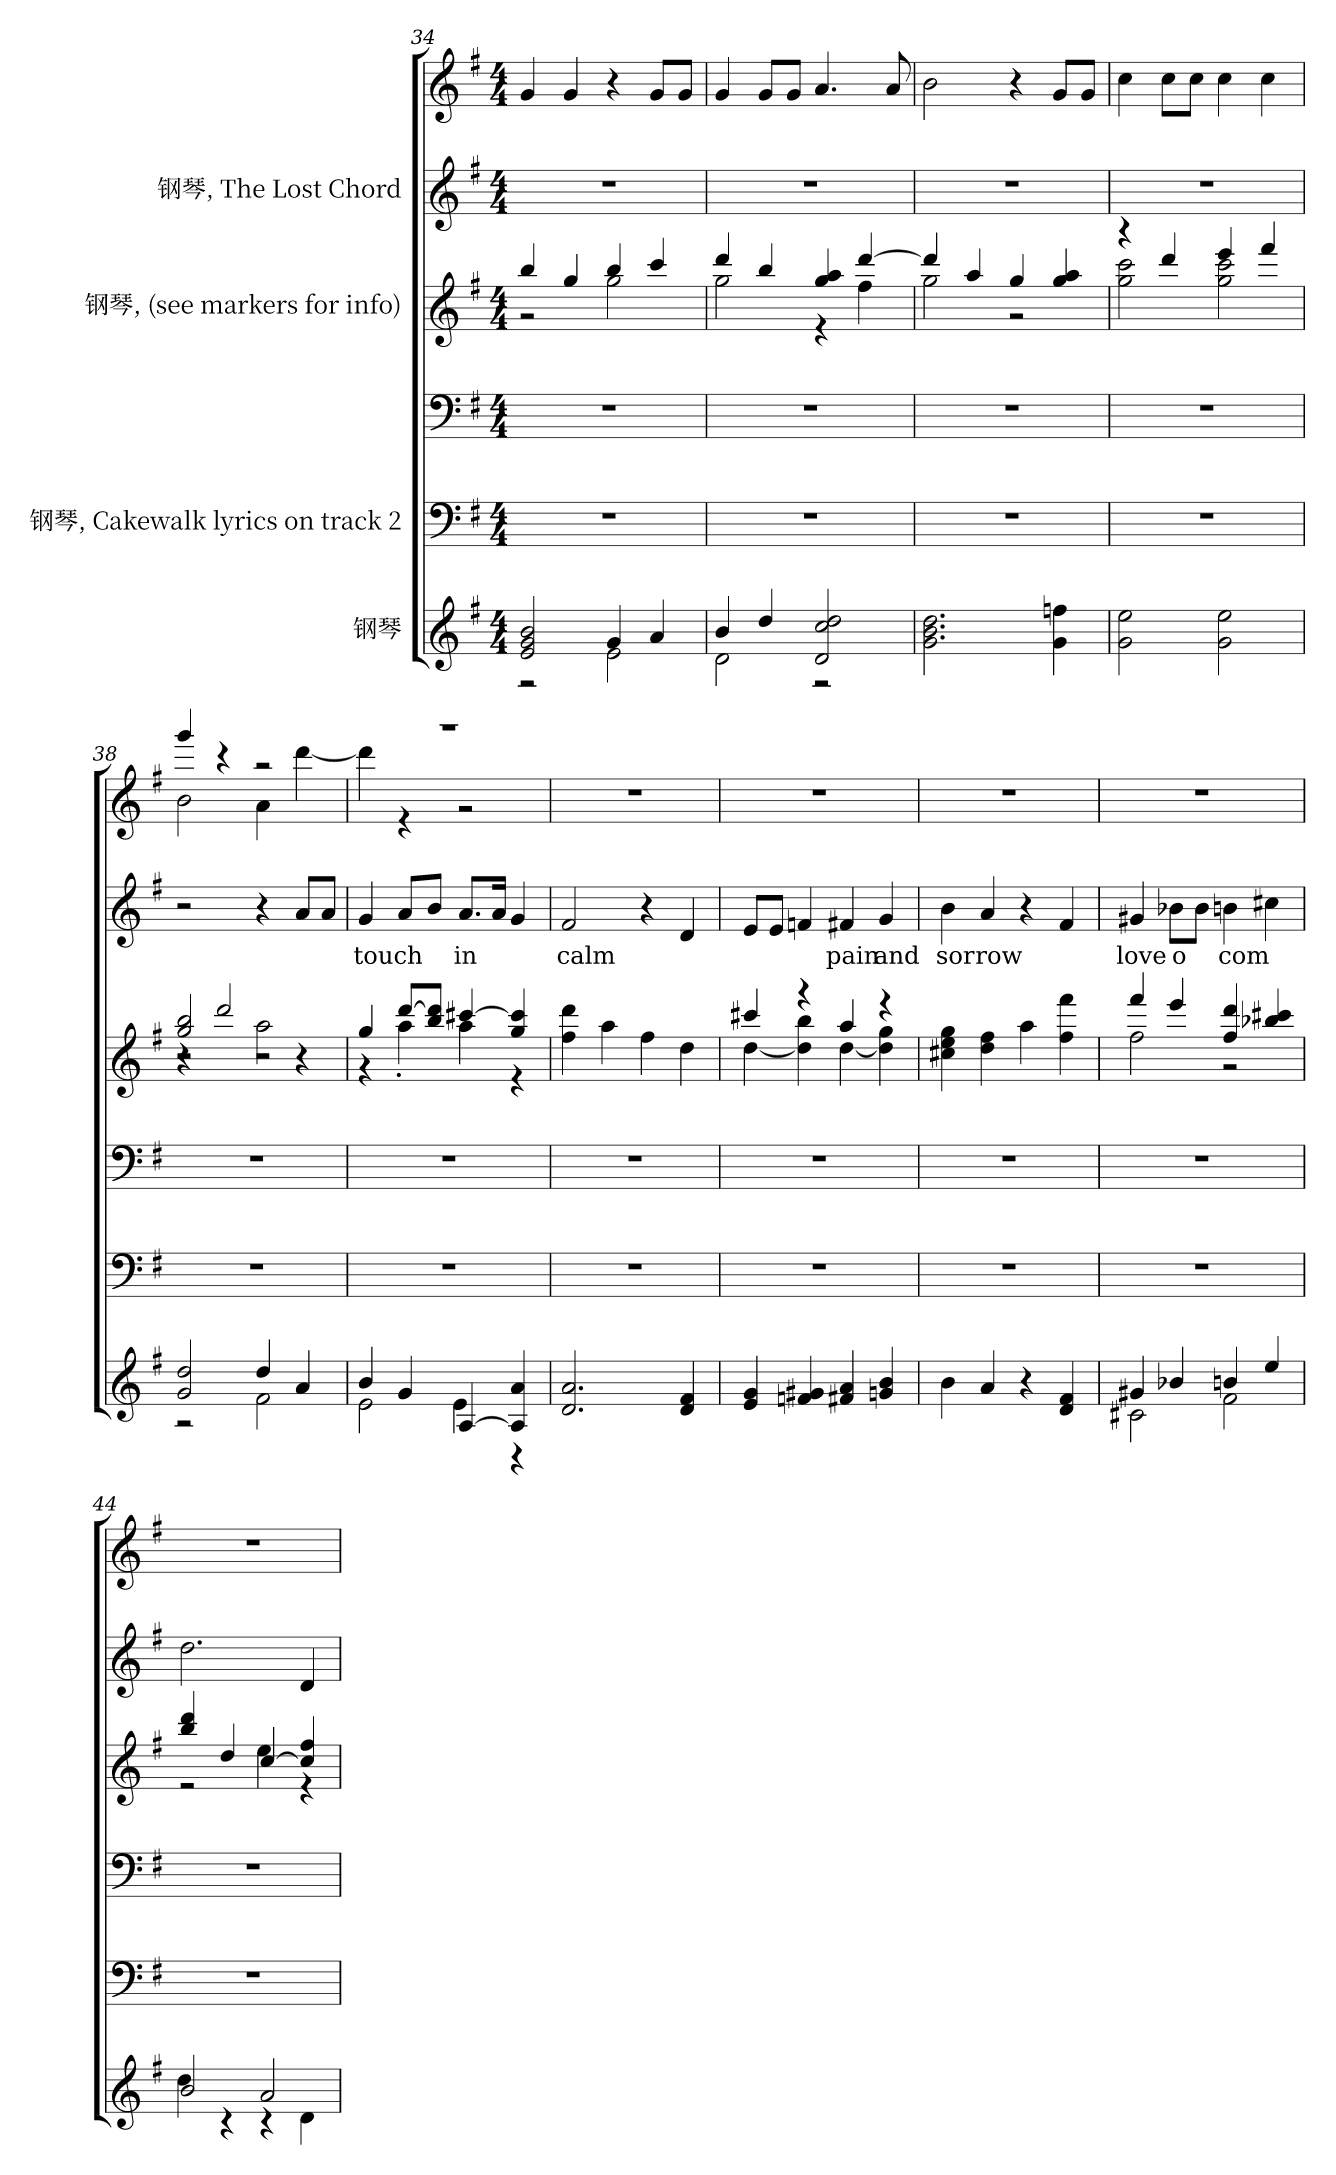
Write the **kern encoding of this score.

**kern	**kern	**kern	**kern	**kern	**text	**kern
*part4	*part3	*part3	*part2	*part1	*part1	*part1
*staff6	*staff5	*staff4	*staff3	*staff2	*staff2	*staff1
*I"钢琴	*I"钢琴, Cakewalk lyrics on track 2	*	*I"钢琴,    (see markers for info)	*I"钢琴, The Lost Chord	*	*
*clefG2	*clefF4	*clefF4	*clefG2	*clefG2	*	*clefG2
*k[f#]	*k[f#]	*k[f#]	*k[f#]	*k[f#]	*	*k[f#]
*M4/4	*M4/4	*M4/4	*M4/4	*M4/4	*	*M4/4
=34	=34	=34	=34	=34	=34	=34
*^	*	*	*^	*	*	*
2e/ 2g/ 2b/	2r	1r	1r	4bb/	2r	1r	.	4g/
.	.	.	.	4gg/	.	.	.	4g/
4g/	2e\	.	.	4bb/	2gg\	.	.	4r
4a/	.	.	.	4ccc/	.	.	.	8g/L
.	.	.	.	.	.	.	.	8g/J
=35	=35	=35	=35	=35	=35	=35	=35	=35
4b/	2d\	1r	1r	4ddd/	2gg\	1r	.	4g/
4dd/	.	.	.	4bb/	.	.	.	8g/L
.	.	.	.	.	.	.	.	8g/J
2d/ 2cc/ 2dd/	2r	.	.	4gg/ 4aa/	4r	.	.	4.a/
.	.	.	.	[4ddd/	4ff#\	.	.	.
.	.	.	.	.	.	.	.	8a/
*v	*v	*	*	*	*	*	*	*
=36	=36	=36	=36	=36	=36	=36	=36
2.g\ 2.b\ 2.dd\	1r	1r	4ddd/]	2gg\	1r	.	2b\
.	.	.	4aa/	.	.	.	.
.	.	.	4gg/	2r	.	.	4r
4g\ 4ffn\	.	.	4gg/ 4aa/	.	.	.	8g/L
.	.	.	.	.	.	.	8g/J
!!LO:PB:g=z
=37	=37	=37	=37	=37	=37	=37	=37
2g\ 2ee\	1r	1r	4r	2gg\ 2ccc\	1r	.	4cc\
.	.	.	4ddd/	.	.	.	8cc\L
.	.	.	.	.	.	.	8cc\J
2g\ 2ee\	.	.	4eee/	2gg\ 2ccc\	.	.	4cc\
.	.	.	4fff#/	.	.	.	4cc\
=38	=38	=38	=38	=38	=38	=38	=38
*^	*	*	*	*^	*	*	*^
2g/ 2dd/	2r	1r	1r	4r	2r	2gg/ 2bb/	2r	.	4ggg/	2b\
.	.	.	.	2ddd/	.	.	.	.	4r	.
4dd/	2f#\	.	.	.	2aa\	2r	4r	.	2r	4a\
4a/	.	.	.	4r	.	.	8a/L	.	.	[4ddd\
.	.	.	.	.	.	.	8a/J	.	.	.
*	*	*	*	*	*v	*v	*	*	*	*
=39	=39	=39	=39	=39	=39	=39	=39	=39	=39
4b/	2e\	1r	1r	4gg/	4r	4g/	touch	1r	4ddd\]
4g/	.	.	.	[8ddd/L	4aa'\	8a/L	.	.	4r
.	.	.	.	8bb/ 8ddd/]J	.	8b/J	.	.	.
[4A/	4e\	.	.	[4ccc#X/	4aa\	8.a/L	in	.	2r
.	.	.	.	.	.	16a/Jk	.	.	.
4A/] 4a/	4r	.	.	4gg/ 4ccc#/]	4r	4g/	.	.	.
*v	*v	*	*	*v	*v	*	*	*v	*v
=40	=40	=40	=40	=40	=40	=40
2.d/ 2.a/	1r	1r	4ff#\ 4ddd\	2f#/	calm	1r
.	.	.	4aa\	.	.	.
.	.	.	4ff#\	4r	.	.
4d/ 4f#/	.	.	4dd\	4d/	.	.
=41	=41	=41	=41	=41	=41	=41
*	*	*	*^	*	*	*
4e/ 4g/	1r	1r	4ccc#X/	[4dd\	8e/L	.	1r
.	.	.	.	.	8e/J	.	.
4fn/ 4g#X/	.	.	4r	4dd\] 4bb\	4fn/	.	.
4f#X/ 4a/	.	.	4aa/	[4dd\	4f#X/	pain	.
4gn/ 4b/	.	.	4r	4dd\] 4gg\	4g/	and	.
*	*	*	*v	*v	*	*	*
!!LO:LB:g=z
=42	=42	=42	=42	=42	=42	=42
4b\	1r	1r	4cc#X\ 4ee\ 4gg\	4b\	sor	1r
4a/	.	.	4dd\ 4ff#\	4a/	row	.
4r	.	.	4aa\	4r	.	.
4d/ 4f#/	.	.	4ff#\ 4fff#\	4f#/	.	.
=43	=43	=43	=43	=43	=43	=43
*^	*	*	*^	*	*	*
4g#X/	2c#X\	1r	1r	4fff#/	2ff#\	4g#X/	love	1r
4b-X/	.	.	.	4eee/	.	8b-X\L	o	.
.	.	.	.	.	.	8b-\J	.	.
4bn/	2f#\	.	.	4ff#/ 4ddd/	2r	4bn\	com	.
4ee/	.	.	.	4bb-X/ 4ccc#X/	.	4cc#X\	.	.
=44	=44	=44	=44	=44	=44	=44	=44	=44
2b/	4dd\	1r	1r	4bb/ 4ddd/	2r	2.dd\	.	1r
.	4r	.	.	4dd/	.	.	.	.
2a/	4r	.	.	[4cc/	4ee\	.	.	.
.	4d\	.	.	4cc/] 4ff#/	4r	4d/	.	.
*v	*v	*	*	*v	*v	*	*	*
=	=	=	=	=	=	=
*-	*-	*-	*-	*-	*-	*-
